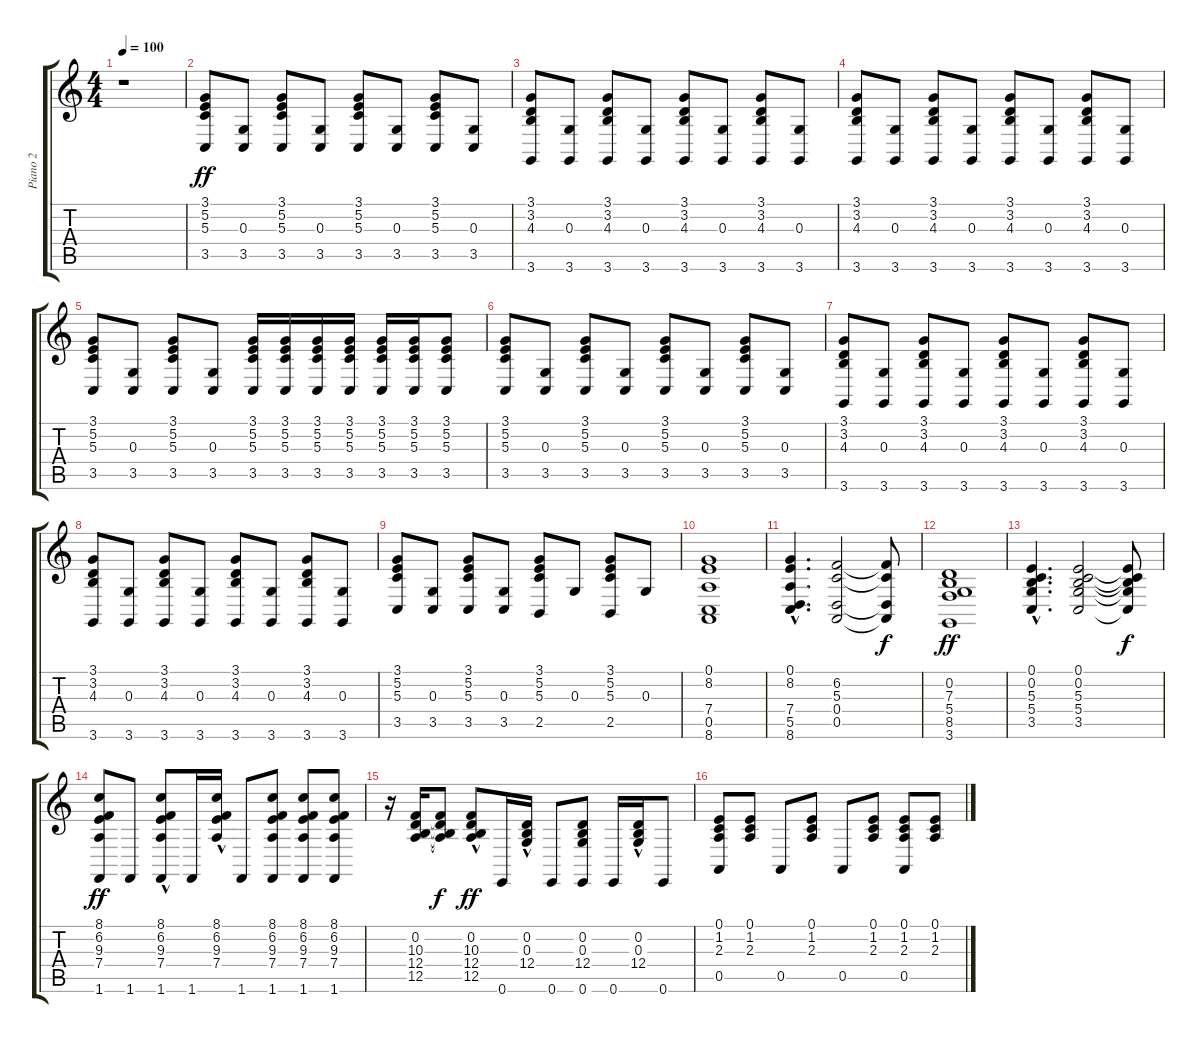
\track ("Piano 2" "Piano 2") {instrument brightacousticpiano}
\staff {score tabs}
\tuning (E4 B3 G3 D3 A2 E2) {hide}
\ts (4 4)
\tempo 100
\clef g2
\ks c
r.1{dy ff instrument brightacousticpiano} |
(3.1 5.2 5.3 3.5).8 (0.3 3.5).8 (3.1 5.2 5.3 3.5).8 (0.3 3.5).8 (3.1 5.2 5.3 3.5).8 (0.3 3.5).8 (3.1 5.2 5.3 3.5).8 (0.3 3.5).8 |
(3.1 3.2 4.3 3.6).8 (0.3 3.6).8 (3.1 3.2 4.3 3.6).8 (0.3 3.6).8 (3.1 3.2 4.3 3.6).8 (0.3 3.6).8 (3.1 3.2 4.3 3.6).8 (0.3 3.6).8 |
(3.1 3.2 4.3 3.6).8 (0.3 3.6).8 (3.1 3.2 4.3 3.6).8 (0.3 3.6).8 (3.1 3.2 4.3 3.6).8 (0.3 3.6).8 (3.1 3.2 4.3 3.6).8 (0.3 3.6).8 |
(3.1 5.2 5.3 3.5).8 (0.3 3.5).8 (3.1 5.2 5.3 3.5).8 (0.3 3.5).8 (3.1 5.2 5.3 3.5).16 (3.1 5.2 5.3 3.5).16 (3.1 5.2 5.3 3.5).16 (3.1 5.2 5.3 3.5).16 (3.1 5.2 5.3 3.5).16 (3.1 5.2 5.3 3.5).16 (3.1 5.2 5.3 3.5).8 |
(3.1 5.2 5.3 3.5).8 (0.3 3.5).8 (3.1 5.2 5.3 3.5).8 (0.3 3.5).8 (3.1 5.2 5.3 3.5).8 (0.3 3.5).8 (3.1 5.2 5.3 3.5).8 (0.3 3.5).8 |
(3.1 3.2 4.3 3.6).8 (0.3 3.6).8 (3.1 3.2 4.3 3.6).8 (0.3 3.6).8 (3.1 3.2 4.3 3.6).8 (0.3 3.6).8 (3.1 3.2 4.3 3.6).8 (0.3 3.6).8 |
(3.1 3.2 4.3 3.6).8 (0.3 3.6).8 (3.1 3.2 4.3 3.6).8 (0.3 3.6).8 (3.1 3.2 4.3 3.6).8 (0.3 3.6).8 (3.1 3.2 4.3 3.6).8 (0.3 3.6).8 |
(3.1 5.2 5.3 3.5).8 (0.3 3.5).8 (3.1 5.2 5.3 3.5).8 (0.3 3.5).8 (3.1 5.2 5.3 2.5).8 0.3.8 (3.1 5.2 5.3 2.5).8 0.3.8 |
(0.1 8.2 7.4 0.5 8.6).1 |
(0.1{hac} 8.2{hac} 7.4{hac} 5.5{hac} 8.6{hac}).4{d} (6.2 5.3 0.4 0.5).2 (6.2{t} 5.3{t} 0.4{t} 0.5{t}).8{dy f} |
(0.2 7.3 5.4 8.5 3.6).1{dy ff} |
(0.1{hac} 0.2{hac} 5.3{hac} 5.4{hac} 3.5{hac}).4{d} (0.1 0.2 5.3 5.4 3.5).2 (0.1{t} 0.2{t} 5.3{t} 5.4{t} 3.5{t}).8{dy f} |
(8.1 6.2 9.3 7.4 1.6).8{dy ff} 1.6.8 (8.1{hac} 6.2{hac} 9.3{hac} 7.4{hac} 1.6).8 1.6.16 (8.1{hac} 6.2{hac} 9.3{hac} 7.4{hac}).16 1.6.8 (8.1 6.2 9.3 7.4 1.6).8 (8.1 6.2 9.3 7.4 1.6).8 (8.1 6.2 9.3 7.4 1.6).8 |
r.16 (0.2 10.3 12.4 12.5).16 (0.2{t} 10.3{t} 12.4{t} 12.5{t}).8{dy f} (0.2{hac} 10.3{hac} 12.4{hac} 12.5{hac}).8{dy ff} 0.6.16 (0.2{hac} 0.3{hac} 12.4{hac}).16 0.6.8 (0.2 0.3 12.4 0.6).8 0.6.16 (0.2{hac} 0.3{hac} 12.4{hac}).16 0.6.8 |
(0.1 1.2 2.3 0.5).8 (0.1 1.2 2.3).8 0.5.8 (0.1 1.2 2.3).8 0.5.8 (0.1 1.2 2.3).8 (0.1 1.2 2.3 0.5).8 (0.1 1.2 2.3).8
